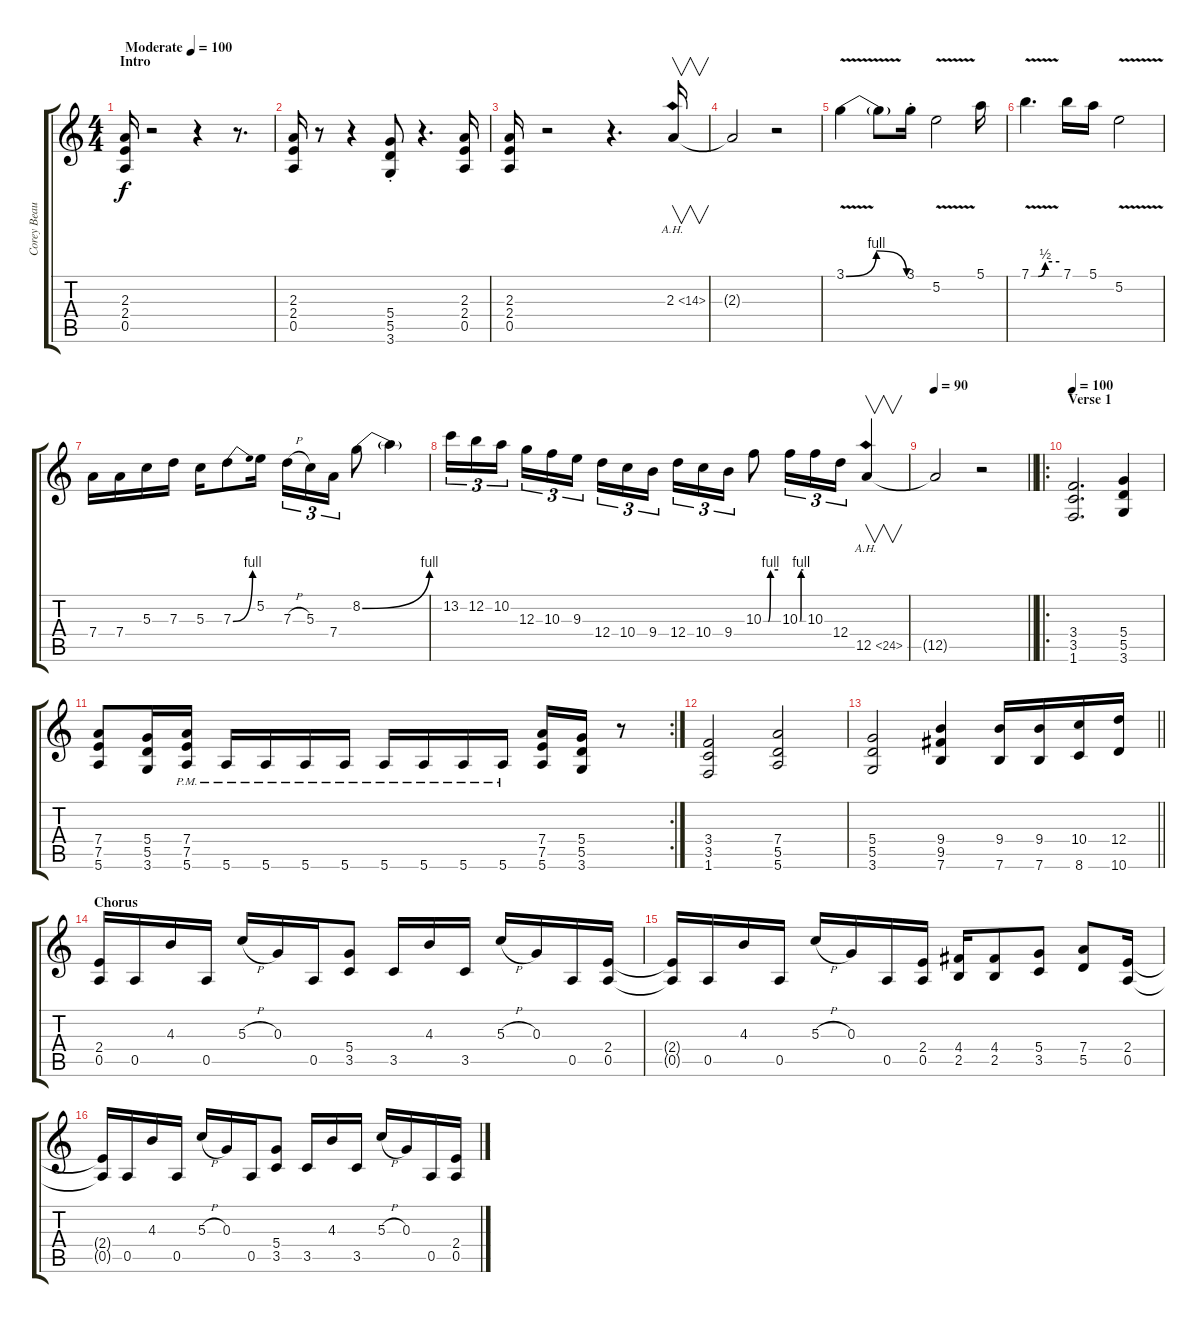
\track ("Corey Beaulieu" "Corey Beau") {instrument distortionguitar}
\staff {score tabs}
\tuning (E4 B3 G3 D3 A2 E2) {hide}
\ts (4 4)
\section ("" "Intro")
\tempo (100 "Moderate")
\clef g2
\ks c
(2.3 2.4 0.5).16{dy f instrument distortionguitar} r.2 r.4 r.8{d} |
(2.3 2.4 0.5).16 r.8 r.4 (5.4{st} 5.5{st} 3.6{st}).8 r.4{d} (2.3 2.4 0.5).16 |
(2.3 2.4 0.5).16 r.2 r.4{d} 2.3{ah 12}.16{v} |
2.3{t}.2 r.2 |
3.1{be (bendrelease 0 0 15 4 46 4 60 0) v}.4 3.1{t}.8 3.1{st}.16 5.2{v}.2 5.1.16 |
7.1{be (custom 0 0 15 0 30 2 60 2) v}.4{d} 7.1.16 5.1.16 5.2{v}.2 |
7.4.16 7.4.16 5.3.16 7.3.16 5.3.16 7.3{be (bend 0 0 60 4)}.8 5.2.16 7.3{h}.16{tu (3 2)} 5.3.16{tu (3 2)} 7.4.16{tu (3 2)} 8.2{be (bend 0 0 60 4)}.8 8.2{t}.4 |
13.2.16{tu (3 2)} 12.2.16{tu (3 2)} 10.2.16{tu (3 2) beam splitsecondary} 12.3.16{tu (3 2)} 10.3.16{tu (3 2)} 9.3.16{tu (3 2)} 12.4.16{tu (3 2)} 10.4.16{tu (3 2)} 9.4.16{tu (3 2) beam splitsecondary} 12.4.16{tu (3 2)} 10.4.16{tu (3 2)} 9.4.16{tu (3 2)} 10.3{be (custom 0 0 20 0 29 4 60 4)}.8 10.3{be (custom 0 0 19 0 23 4 60 4)}.16{tu (3 2)} 10.3.16{tu (3 2)} 12.4.16{tu (3 2)} 12.5{ah 12}.4{v} |
\tempo 90
\barLineRight lightlight
12.5{t}.2 r.2 |
\ro
\section ("" "Verse 1")
\tempo 100
(3.4 3.5 1.6).2{d} (5.4 5.5 3.6).4 |
\rc 2
(7.4 7.5 5.6).8 (5.4 5.5 3.6).16 (7.4 7.5 5.6{pm}).16 5.6{pm}.16 5.6{pm}.16 5.6{pm}.16 5.6{pm}.16 5.6{pm}.16 5.6{pm}.16 5.6{pm}.16 5.6{pm}.16 (7.4 7.5 5.6).16 (5.4 5.5 3.6).16 r.8 |
(3.4 3.5 1.6).2 (7.4 5.5 5.6).2 |
\barLineRight lightlight
(5.4 5.5 3.6).2 (9.4 9.5 7.6).4 (9.4 7.6).16 (9.4 7.6).16 (10.4 8.6).16 (12.4 10.6).16 |
\section ("" "Chorus")
(2.4 0.5).16 0.5.16 4.3.16 0.5.16 5.3{h}.16 0.3.16 0.5.16 (5.4 3.5).8 3.5.16 4.3.16 3.5.16 5.3{h}.16 0.3.16 0.5.16 (2.4 0.5).16 |
(2.4{t} 0.5{t}).16 0.5.16 4.3.16 0.5.16 5.3{h}.16 0.3.16 0.5.16 (2.4 0.5).16 (4.4 2.5).16 (4.4 2.5).8 (5.4 3.5).8 (7.4 5.5).8 (2.4 0.5).16 |
(2.4{t} 0.5{t}).16 0.5.16 4.3.16 0.5.16 5.3{h}.16 0.3.16 0.5.16 (5.4 3.5).8 3.5.16 4.3.16 3.5.16 5.3{h}.16 0.3.16 0.5.16 (2.4 0.5).16
